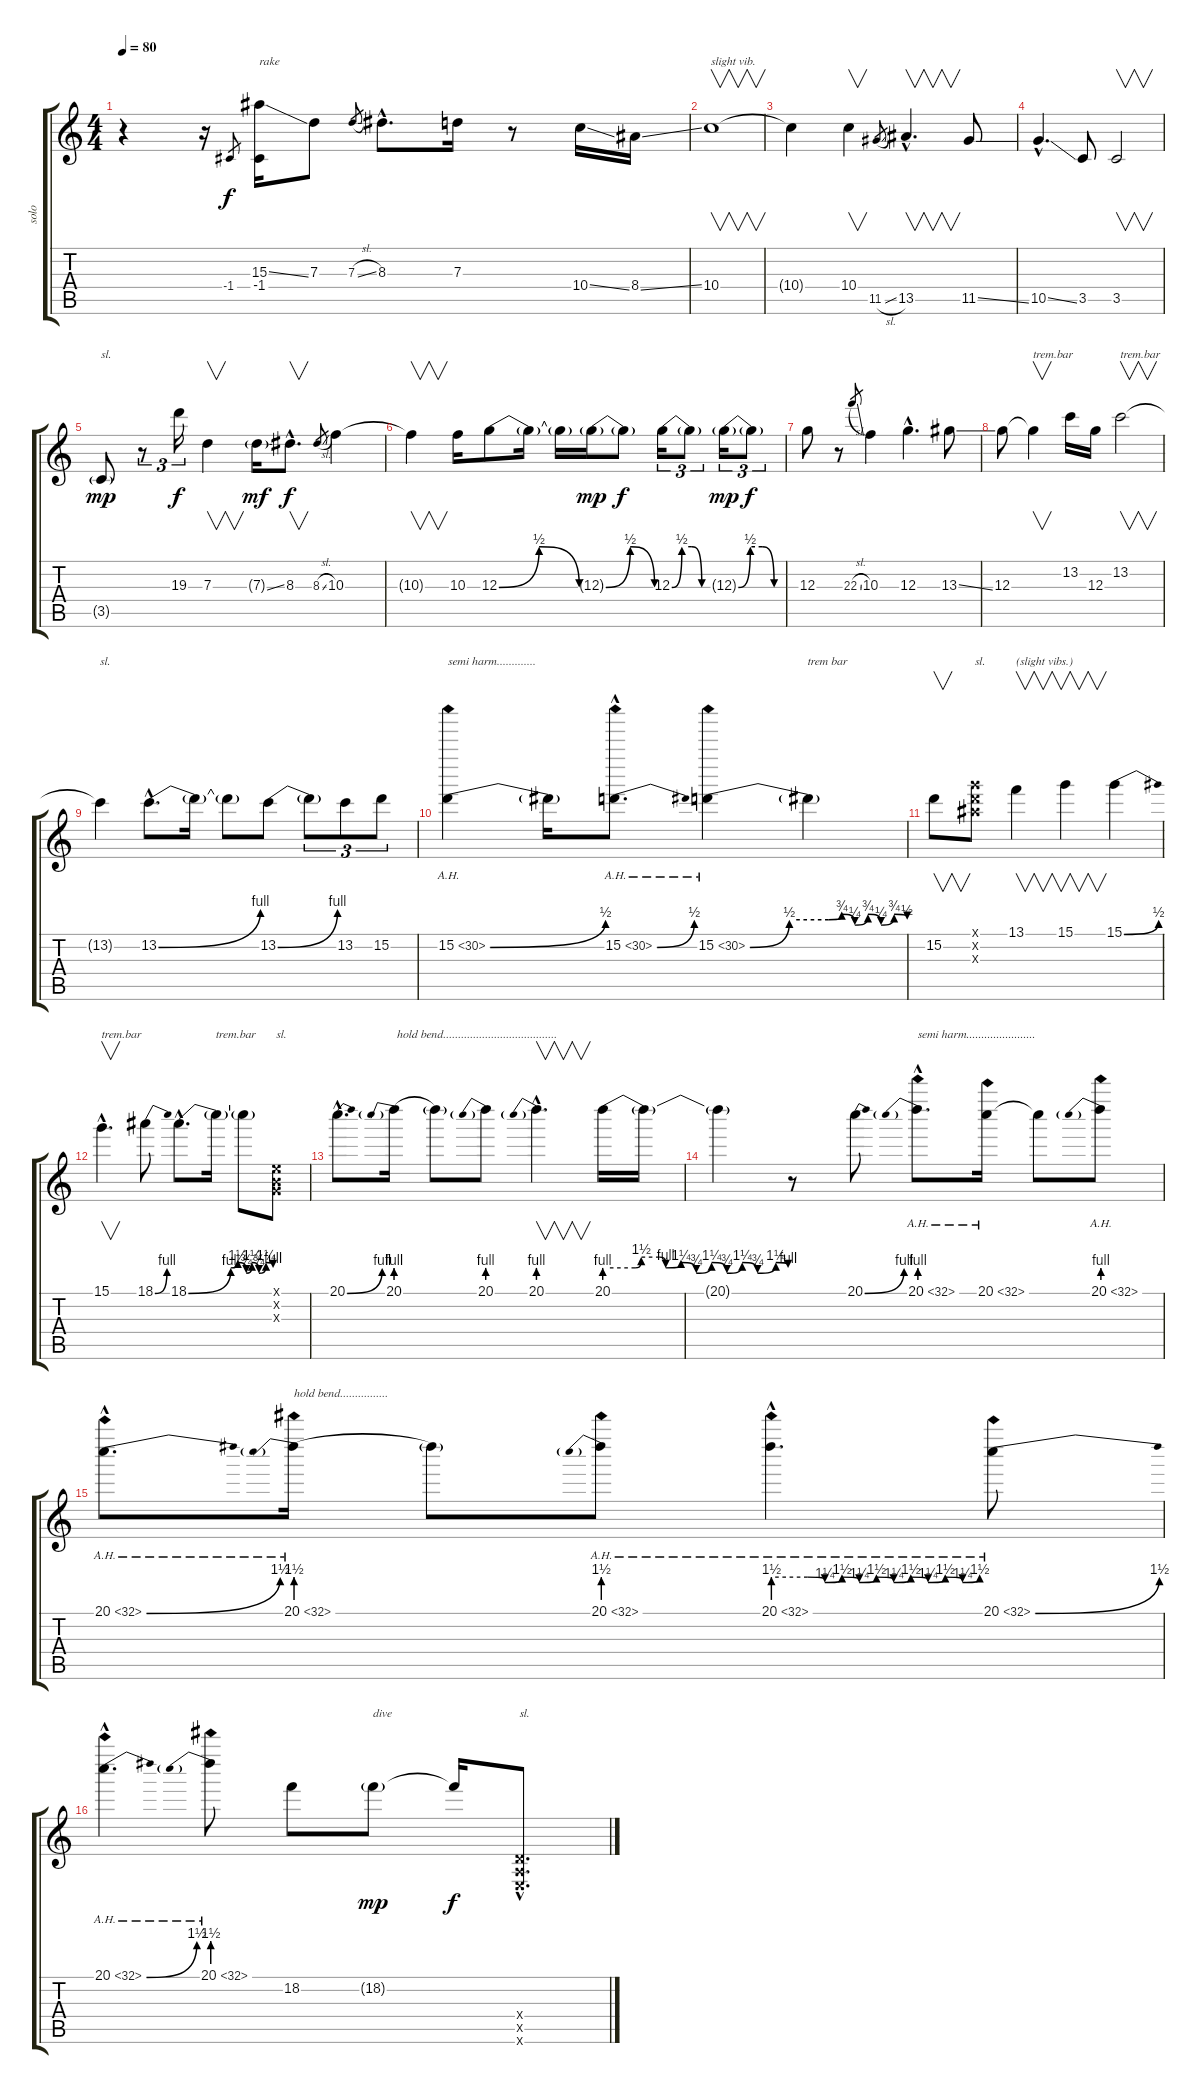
\track ("solo" "solo") {instrument distortionguitar}
\staff {score tabs}
\tuning (E4 B3 G3 D3 A2 E2) {hide}
\ts (4 4)
\tempo 80
\clef g2
\ks c
r.4{dy f instrument distortionguitar} r.16 -1.4.8{gr} (15.3{ss} -1.4).16{txt "rake"} 7.3.8 7.3{sl}.8{gr} 8.3{hac}.8{d} 7.3.16 r.8 10.4{ss}.16 8.4{ss}.16 |
10.4.1{v txt "slight vib."} |
10.4{t}.4 10.4.4{v} 11.5{sl}.8{gr} 13.5{hac}.4{v d} 11.5{ss}.8 |
10.5{ss hac}.4{d} 3.5.8 3.5.2{v} |
3.5{g}.8{txt "sl." dy mp} r.8{tu (3 2)} 19.3.16{tu (3 2) dy f} 7.3.4{v} 7.3{ss g}.16{dy mf} 8.3{hac}.8{v d dy f} 8.3{sl}.8{gr} 10.3.4 |
10.3{t}.4{v} 10.3.16 12.3{be (bendrelease 0 0 30 2 30 2 60 0)}.8 12.3{t}.16 12.3{t}.16 12.3{be (bendrelease 0 0 30 2 30 2 60 0) g}.16{dy mp} 12.3{t}.8{dy f} 12.3{be (custom 0 0 15 2 30 2 45 0 60 0)}.16{tu (3 2)} 12.3{t}.8{tu (3 2)} 12.3{be (custom 0 0 15 2 30 2 45 0 60 0) g}.16{tu (3 2) dy mp} 12.3{t}.8{tu (3 2) dy f} |
12.3.8 r.8 22.3{sl}.8{gr} 10.3.4 12.3{hac}.4{d} 13.3{ss}.8 |
12.3.8 12.3{t}.4{v txt "trem.bar"} 13.2.16 12.3.16 13.2.2{v txt "trem.bar"} |
13.2{t}.4{txt "sl."} 13.2{be (bend 0 0 60 4) hac}.8{d} 13.2{t}.16 13.2{t}.8 13.2{be (bend 0 0 60 4)}.8 13.2{t}.8{tu (3 2)} 13.2.8{tu (3 2)} 15.2.8{tu (3 2)} |
15.2{be (bend 0 0 60 2) ah 15}.4{txt "semi harm............."} 15.2{t}.16 15.2{be (bend 0 0 60 2) ah 15 hac}.8{d} 15.2{be (custom 0 0 15 2 30 2 35 3 40 1 45 3 50 1 55 3 60 2) ah 15}.4 15.2{t}.4{txt "trem bar"} |
15.2.8{v} (15.1{x} 15.2{x} 15.3{x}).8{txt "sl." instrument guitarfretnoise} 13.1.4{v txt "(slight vibs.)" instrument distortionguitar} 15.1.4{v} 15.1{be (bend 0 0 60 2)}.4 |
15.1{hac}.4{v d txt "trem.bar"} 18.1{be (bend 0 0 60 4)}.8 18.1{be (custom 0 0 30 4 35 5 41 3 45 5 50 3 55 5 60 4) hac}.8{d} 18.1{t}.16{txt "trem.bar"} 18.1{t}.8 (0.1{x} 0.2{x} 0.3{x}).8{txt "sl." instrument guitarfretnoise} |
20.1{be (bend 0 0 60 4) hac}.8{d instrument distortionguitar} 20.1{be (prebend 0 4 60 4)}.16{txt " hold bend......................................"} 20.1{t}.8 20.1{be (prebend 0 4 60 4)}.8 20.1{be (prebend 0 4 60 4) hac}.4{v d} 20.1{be (custom 0 4 10 4 12 6 18 6 20 4 25 5 30 3 35 5 40 3 45 5 50 3 56 5 60 4)}.16 20.1{t}.16 |
20.1{t}.4 r.8 20.1{be (bend 0 0 60 4)}.8 20.1{be (prebend 0 4 60 4) ah 12 hac}.8{d txt "semi harm......................."} 20.1{ah 12}.16 20.1{t}.8 20.1{be (prebend 0 4 60 4) ah 12}.8 |
20.1{be (bend 0 0 60 6) ah 12 hac}.8{d} 20.1{be (prebend 0 6 60 6) ah 12}.16{txt "hold bend................"} 20.1{t}.8 20.1{be (prebend 0 6 60 6) ah 12}.8 20.1{be (custom 0 6 10 6 15 5 20 6 25 5 30 6 35 5 40 6 45 5 50 6 55 5 60 6) ah 12 hac}.4{d} 20.1{be (bend 0 0 60 6) ah 12}.8 |
20.1{be (bend 0 0 60 6) ah 12 hac}.4{d} 20.1{be (prebend 0 6 60 6) ah 12}.8 18.2.8{instrument guitarharmonics} 18.2{g}.8{txt "dive " dy mp} 18.2{t}.16{dy f} (0.4{hac x} 0.5{hac x} 0.6{hac x}).8{d txt "sl." instrument guitarfretnoise}
